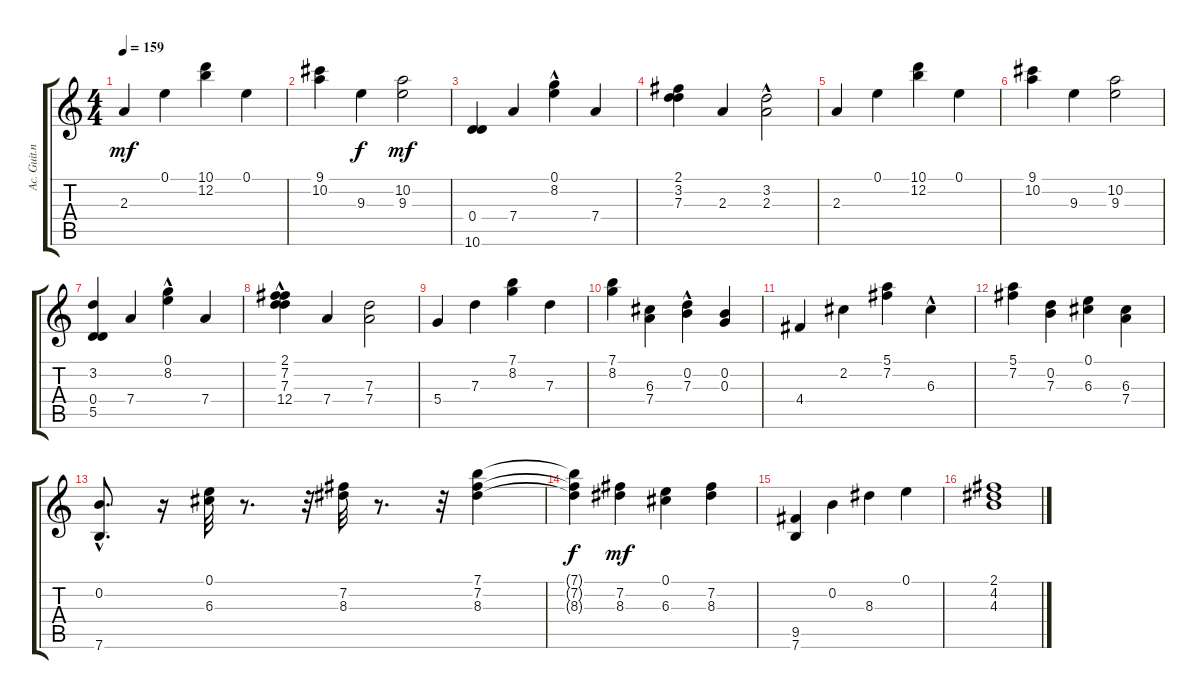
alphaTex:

\track ("Ac. Guit.nylon" "Ac. Guit.n") {instrument acousticguitarnylon}
\staff {score tabs}
\tuning (E4 B3 G3 D3 A2 E2) {hide}
\ts (4 4)
\tempo 159
\clef g2
\ks c
2.3.4{dy mf} 0.1.4 (10.1 12.2).4 0.1.4 |
(9.1 10.2).4 9.3.4{dy f} (10.2 9.3).2{dy mf} |
(0.4 10.6).4 7.4.4 (0.1 8.2{hac}).4 7.4.4 |
(2.1 3.2 7.3).4 2.3.4 (3.2 2.3{hac}).2 |
2.3.4 0.1.4 (10.1 12.2).4 0.1.4 |
(9.1 10.2).4 9.3.4 (10.2 9.3).2 |
(3.2 0.4 5.5).4 7.4.4 (0.1 8.2{hac}).4 7.4.4 |
(2.1{hac} 7.2{hac} 7.3 12.4).4 7.4.4 (7.3 7.4).2 |
5.4.4 7.3.4 (7.1 8.2).4 7.3.4 |
(7.1 8.2).4 (6.3 7.4).4 (0.2 7.3{hac}).4 (0.2 0.3).4 |
4.4.4 2.2.4 (5.1 7.2).4 6.3{hac}.4 |
(5.1 7.2).4 (0.2 7.3).4 (0.1 6.3).4 (6.3 7.4).4 |
(0.2{hac} 7.6).8{d} r.16 (0.1 6.3).32 r.8{d} r.32 (7.2 8.3).32 r.8{d} r.32 (7.1 7.2 8.3).4 |
(7.1{t} 7.2{t} 8.3{t}).4{dy f} (7.2 8.3).4{dy mf} (0.1 6.3).4 (7.2 8.3).4 |
(9.5 7.6).4 0.2.4 8.3.4 0.1.4 |
(2.1 4.2 4.3).1
